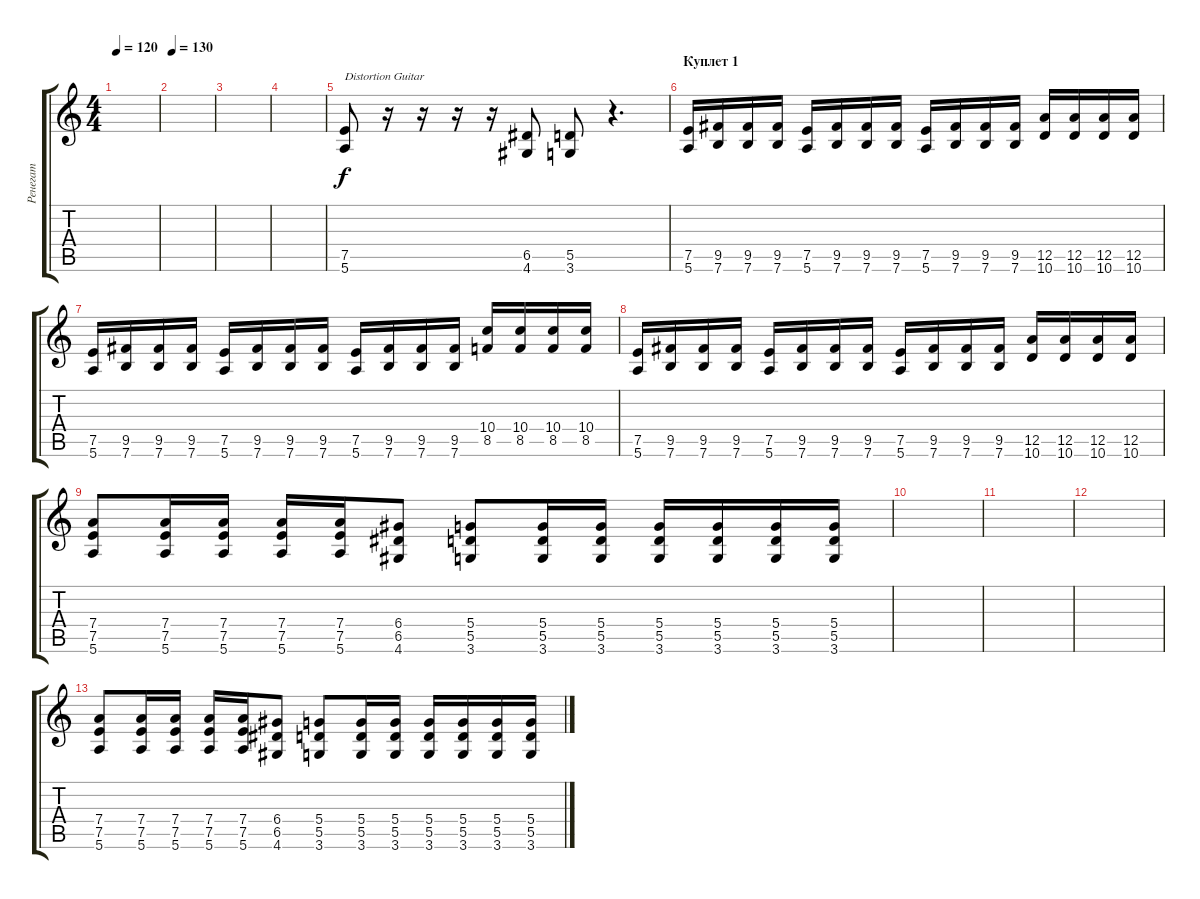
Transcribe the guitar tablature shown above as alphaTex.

\track ("Ренегат" "Ренегат") {instrument electricguitarjazz}
\staff {score tabs}
\tuning (E4 B3 G3 D3 A2 E2) {hide}
\ts (4 4)
\tempo 120
\clef g2
\ks c
|
\tempo 130
|
|
|
(7.5 5.6).8{txt "Distortion Guitar" instrument distortionguitar} r.16 r.16 r.16 r.16 (6.5 4.6).8 (5.5 3.6).8 r.4{d} |
\section ("" "Куплет 1")
(7.5 5.6).16 (9.5 7.6).16 (9.5 7.6).16 (9.5 7.6).16 (7.5 5.6).16 (9.5 7.6).16 (9.5 7.6).16 (9.5 7.6).16 (7.5 5.6).16 (9.5 7.6).16 (9.5 7.6).16 (9.5 7.6).16 (12.5 10.6).16 (12.5 10.6).16 (12.5 10.6).16 (12.5 10.6).16 |
(7.5 5.6).16 (9.5 7.6).16 (9.5 7.6).16 (9.5 7.6).16 (7.5 5.6).16 (9.5 7.6).16 (9.5 7.6).16 (9.5 7.6).16 (7.5 5.6).16 (9.5 7.6).16 (9.5 7.6).16 (9.5 7.6).16 (10.4 8.5).16 (10.4 8.5).16 (10.4 8.5).16 (10.4 8.5).16 |
(7.5 5.6).16 (9.5 7.6).16 (9.5 7.6).16 (9.5 7.6).16 (7.5 5.6).16 (9.5 7.6).16 (9.5 7.6).16 (9.5 7.6).16 (7.5 5.6).16 (9.5 7.6).16 (9.5 7.6).16 (9.5 7.6).16 (12.5 10.6).16 (12.5 10.6).16 (12.5 10.6).16 (12.5 10.6).16 |
(7.4 7.5 5.6).8 (7.4 7.5 5.6).16 (7.4 7.5 5.6).16 (7.4 7.5 5.6).16 (7.4 7.5 5.6).16 (6.4 6.5 4.6).8 (5.4 5.5 3.6).8 (5.4 5.5 3.6).16 (5.4 5.5 3.6).16 (5.4 5.5 3.6).16 (5.4 5.5 3.6).16 (5.4 5.5 3.6).16 (5.4 5.5 3.6).16 |
|
|
|
(7.4 7.5 5.6).8 (7.4 7.5 5.6).16 (7.4 7.5 5.6).16 (7.4 7.5 5.6).16 (7.4 7.5 5.6).16 (6.4 6.5 4.6).8 (5.4 5.5 3.6).8 (5.4 5.5 3.6).16 (5.4 5.5 3.6).16 (5.4 5.5 3.6).16 (5.4 5.5 3.6).16 (5.4 5.5 3.6).16 (5.4 5.5 3.6).16
